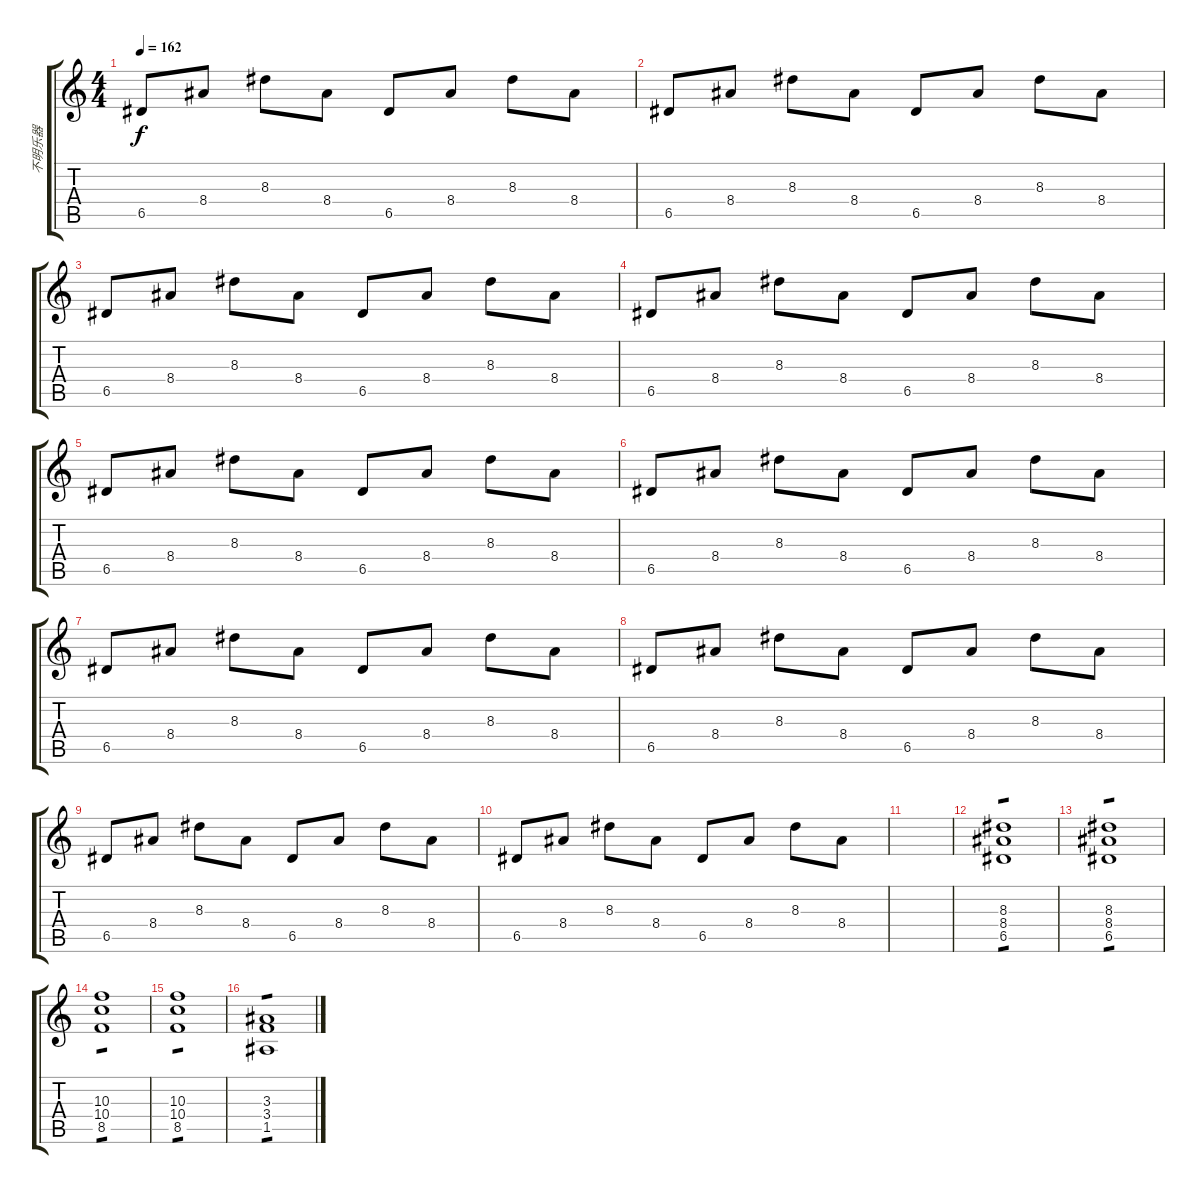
\track ("不明乐器" "不明乐器") {instrument overdrivenguitar}
\staff {score tabs}
\tuning (E4 B3 G3 D3 A2 E2) {hide}
\ts (4 4)
\tempo 162
\clef g2
\ks c
6.5.8{dy f} 8.4.8 8.3.8 8.4.8 6.5.8 8.4.8 8.3.8 8.4.8 |
6.5.8 8.4.8 8.3.8 8.4.8 6.5.8 8.4.8 8.3.8 8.4.8 |
6.5.8 8.4.8 8.3.8 8.4.8 6.5.8 8.4.8 8.3.8 8.4.8 |
6.5.8 8.4.8 8.3.8 8.4.8 6.5.8 8.4.8 8.3.8 8.4.8 |
6.5.8 8.4.8 8.3.8 8.4.8 6.5.8 8.4.8 8.3.8 8.4.8 |
6.5.8 8.4.8 8.3.8 8.4.8 6.5.8 8.4.8 8.3.8 8.4.8 |
6.5.8 8.4.8 8.3.8 8.4.8 6.5.8 8.4.8 8.3.8 8.4.8 |
6.5.8 8.4.8 8.3.8 8.4.8 6.5.8 8.4.8 8.3.8 8.4.8 |
6.5.8 8.4.8 8.3.8 8.4.8 6.5.8 8.4.8 8.3.8 8.4.8 |
6.5.8 8.4.8 8.3.8 8.4.8 6.5.8 8.4.8 8.3.8 8.4.8 |
|
(8.3 8.4 6.5).1{tp 1} |
(8.3 8.4 6.5).1{tp 1} |
(10.3 10.4 8.5).1{tp 1} |
(10.3 10.4 8.5).1{tp 1} |
(3.3 3.4 1.5).1{tp 1}
